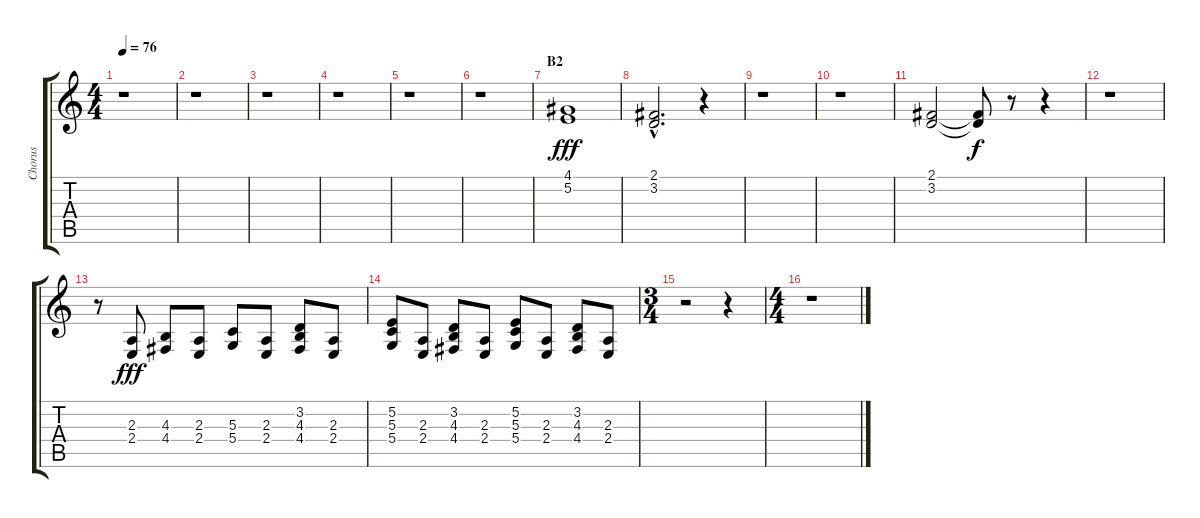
\track ("Chorus" "Chorus") {instrument synthvoice}
\staff {score tabs}
\tuning (E4 B3 G3 D3 A2 E2) {hide}
\ts (4 4)
\tempo 76
\clef g2
\ks c
r.1{dy fff} |
r.1 |
r.1 |
r.1 |
r.1 |
r.1 |
\section ("" "B2")
(4.1 5.2).1 |
(2.1{hac} 3.2{hac}).2{d} r.4 |
r.1 |
r.1 |
(2.1 3.2).2 (2.1{t} 3.2{t}).8{dy f} r.8 r.4 |
r.1 |
r.8 (2.3 2.4).8{dy fff} (4.3 4.4).8 (2.3 2.4).8 (5.3 5.4).8 (2.3 2.4).8 (3.2 4.3 4.4).8 (2.3 2.4).8 |
(5.2 5.3 5.4).8 (2.3 2.4).8 (3.2 4.3 4.4).8 (2.3 2.4).8 (5.2 5.3 5.4).8 (2.3 2.4).8 (3.2 4.3 4.4).8 (2.3 2.4).8 |
\ts (3 4)
r.2 r.4 |
\ts (4 4)
r.1
